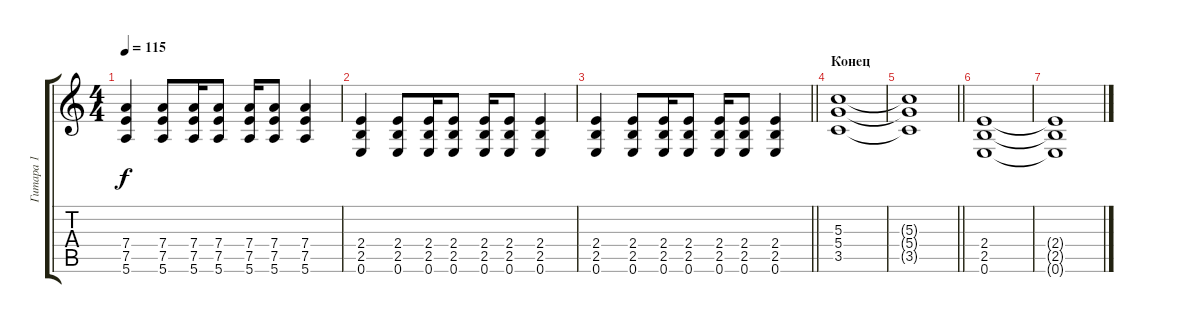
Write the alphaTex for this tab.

\track ("Гитара 1" "Гитара 1") {instrument electricguitarmuted}
\staff {score tabs}
\tuning (E4 B3 G3 D3 A2 E2) {hide}
\ts (4 4)
\tempo 115
\clef g2
\ks c
(7.4 7.5 5.6).4{dy f} (7.4 7.5 5.6).8 (7.4 7.5 5.6).16 (7.4 7.5 5.6).8 (7.4 7.5 5.6).16 (7.4 7.5 5.6).8 (7.4 7.5 5.6).4 |
(2.4 2.5 0.6).4 (2.4 2.5 0.6).8 (2.4 2.5 0.6).16 (2.4 2.5 0.6).8 (2.4 2.5 0.6).16 (2.4 2.5 0.6).8 (2.4 2.5 0.6).4 |
\barLineRight lightlight
(2.4 2.5 0.6).4 (2.4 2.5 0.6).8 (2.4 2.5 0.6).16 (2.4 2.5 0.6).8 (2.4 2.5 0.6).16 (2.4 2.5 0.6).8 (2.4 2.5 0.6).4 |
\section ("" "Конец")
(5.3 5.4 3.5).1 |
\barLineRight lightlight
(5.3{t} 5.4{t} 3.5{t}).1 |
(2.4 2.5 0.6).1 |
(2.4{t} 2.5{t} 0.6{t}).1
